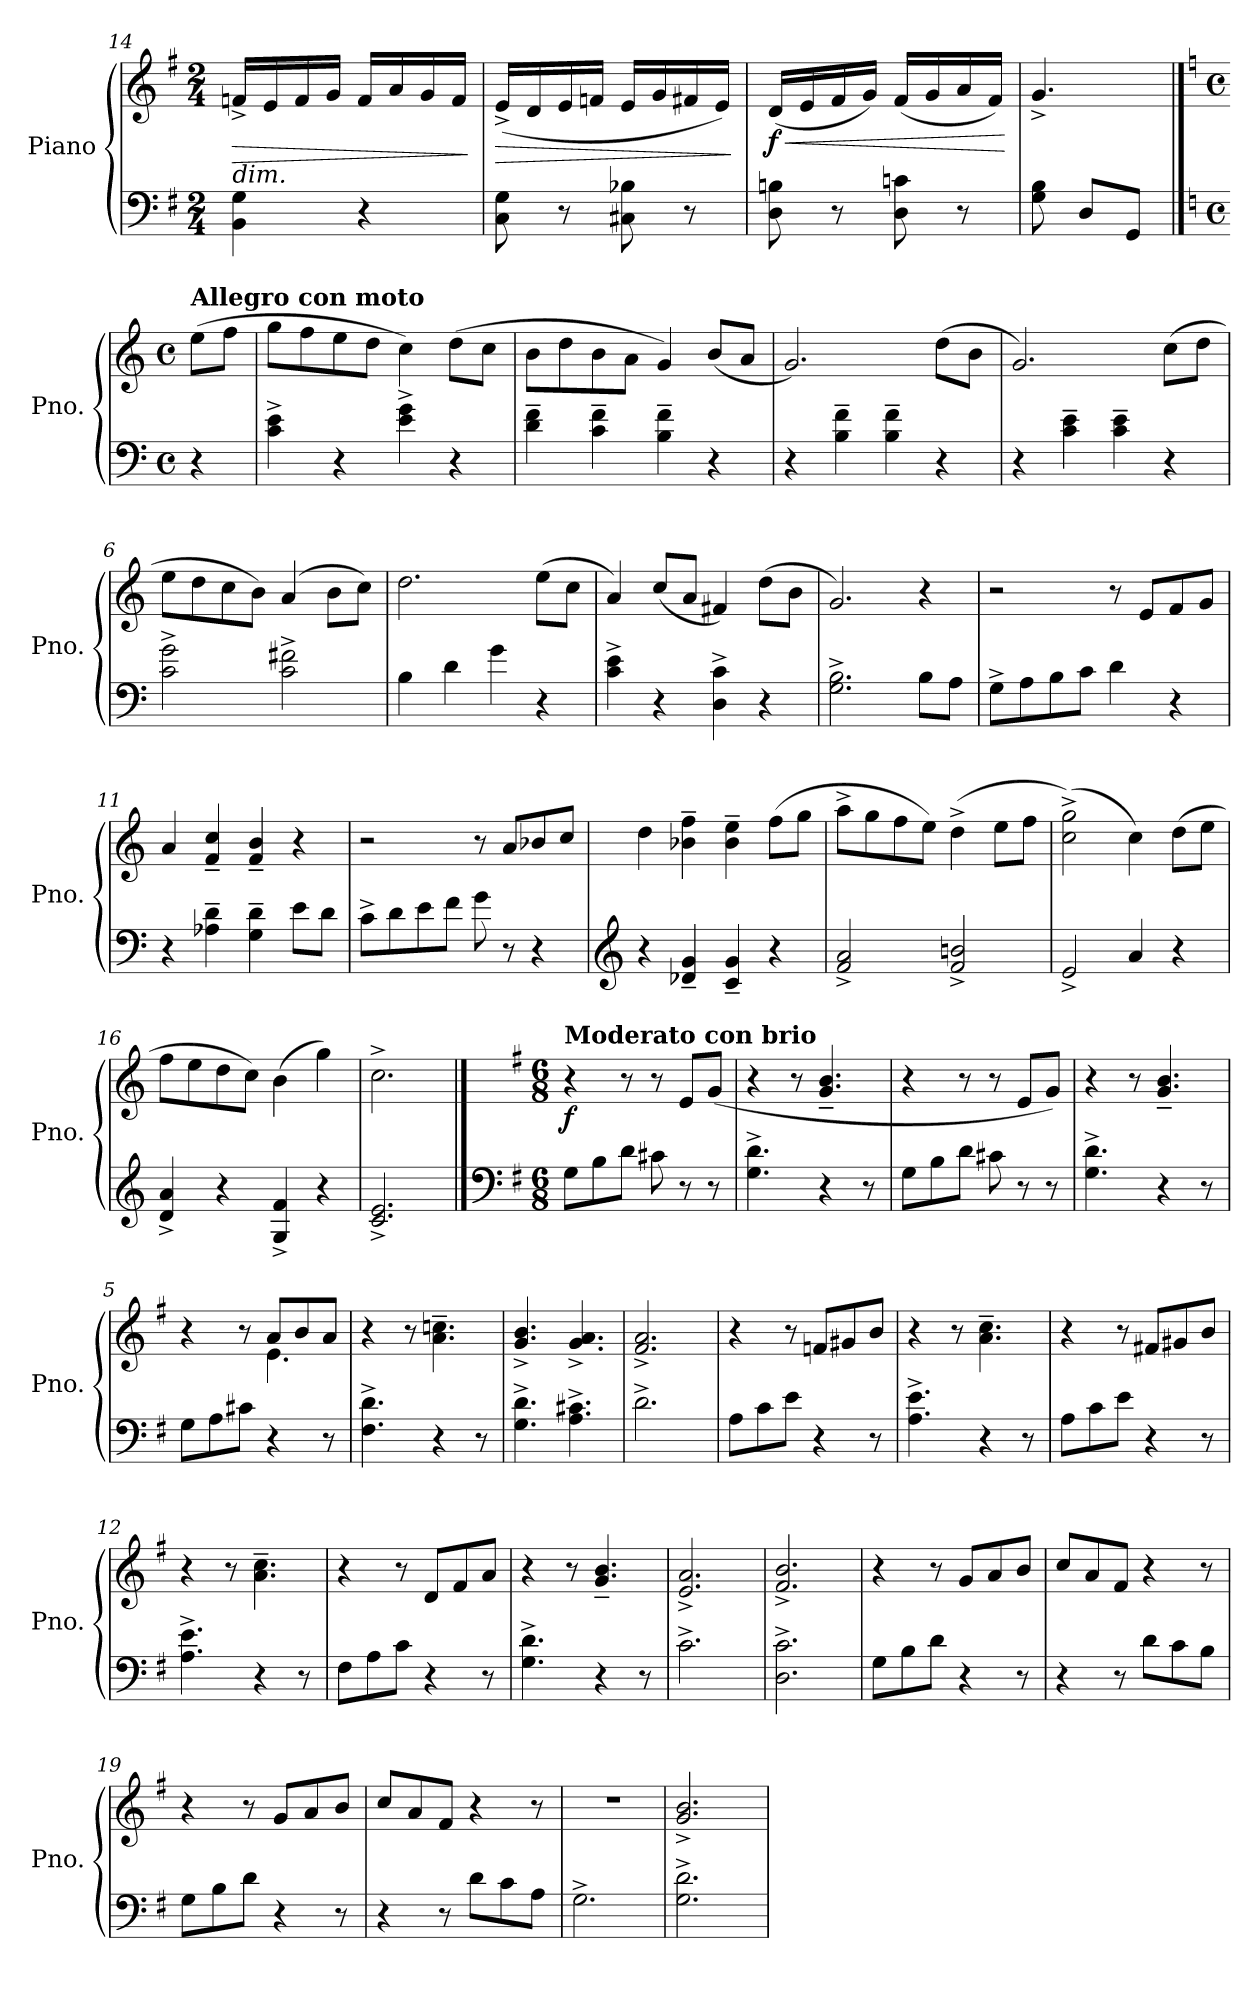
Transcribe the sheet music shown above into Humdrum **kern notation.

**kern	**kern	**dynam
*part1	*part1	*part1
*staff2	*staff1	*staff1/2
*I"Piano	*	*
*I'Pno.	*	*
*clefF4	*clefG2	*
*k[f#]	*k[f#]	*
*M2/4	*M2/4	*
=14	=14	=14
!	!LO:TX:b:i:t=dim.	!
!	!	!LO:HP:b
4BB\ 4G\	16fn^/LL	>
.	16e/	.
.	16f/	.
.	16g/JJ	.
4r	16f/LL	.
.	16a/	.
.	16g/	.
.	16f/JJ	.
.	.	]
!!LO:LB:g=z
=15	=15	=15
!	!	!LO:HP:b
8C\ 8G\	(<16e^/LL	>
.	16d/	.
8r	16e/	.
.	16fn/JJ	.
8C#X\ 8B-X\	16e/LL	.
.	16g/	.
8r	16f#X/	.
.	16e/JJ)	.
.	.	]
=16	=16	=16
!	!	!LO:HP:b
!	!	!LO:DY:n=1:b
8D\ 8Bn\	(<16d/LL	< f
.	16e/	.
8r	16f#/	.
.	16g/JJ)	.
8D\ 8cn\	(<16f#/LL	.
.	16g/	.
8r	16a/	.
.	16f#/JJ)	.
.	.	[
=17	=17	=17
8G\ 8B\	4.g^/	.
8D/L	.	.
8GG/J	.	.
!!LO:PB:g=z
==1	==1	==1
*k[]	*k[]	*
*M4/4	*M4/4	*
*met(c)	*met(c)	*
!	!LO:TX:a:B:t=Allegro con moto	!
4r	(>8ee\L	.
.	8ff\J	.
=2	=2	=2
4c\^ 4e\^	8gg\L	.
.	8ff\	.
4r	8ee\	.
.	8dd\J	.
4e\^ 4g\^	4cc\)	.
4r	(>8dd\L	.
.	8cc\J	.
=3	=3	=3
4d\~ 4f\~	8b\L	.
.	8dd\	.
4c\~ 4f\~	8b\	.
.	8a\J	.
4B\~ 4f\~	4g/)	.
4r	(<8b/L	.
.	8a/J	.
=4	=4	=4
4r	2.g/)	.
4B\~ 4f\~	.	.
4B\~ 4f\~	.	.
4r	(>8dd\L	.
.	8b\J	.
=5	=5	=5
4r	2.g/)	.
4c\~ 4e\~	.	.
4c\~ 4e\~	.	.
4r	(>8cc\L	.
.	8dd\J	.
!!LO:LB:g=z
=6	=6	=6
2c\^ 2g\^	8ee\L	.
.	8dd\	.
.	8cc\	.
.	8b\J)	.
2c\^ 2f#X\^	(>4a/	.
.	8b\L	.
.	8cc\J)	.
=7	=7	=7
4B\	2.dd\	.
4d\	.	.
4g\	.	.
4r	(>8ee\L	.
.	8cc\J	.
=8	=8	=8
4c\^ 4e\^	4a/)	.
4r	(<8cc/L	.
.	8a/J	.
4D\^ 4c\^	4f#X/)	.
4r	(>8dd\L	.
.	8b\J	.
=9	=9	=9
2.G\^ 2.B\^	2.g/)	.
(>8B\L	4r	.
8A\J	.	.
!!LO:LB:g=z
=10	=10	=10
8G^\L	2r	.
8A\	.	.
8B\	.	.
8c\J	.	.
4d\	8r	.
.	8e/L	.
4r	8f/	.
.	8g/J	.
=11	=11	=11
4r	4a/)	.
4A-X\~ 4d\~	4f/~ 4cc/~	.
4G\~ 4d\~	4f/~ 4b/~	.
(>8e\L	4r	.
8d\J	.	.
=12	=12	=12
8c^\L	2r	.
8d\	.	.
8e\	.	.
8f\J	.	.
8g\	8r	.
8r	8a/L	.
4r	8b-X/	.
.	8cc/J	.
!!LO:LB:g=z
=13	=13	=13
*clefG2	*	*
4r	4dd\)	.
4d-X/~ 4g/~	4b-X\~ 4ff\~	.
4c/~ 4g/~	4b-\~ 4ee\~	.
4r	(>8ff\L	.
.	8gg\J	.
=14	=14	=14
2f/^ 2a/^	8aa^\L	.
.	8gg\	.
.	8ff\	.
.	8ee\J)	.
2f/^ 2bn/^	(>4dd^\	.
.	8ee\L	.
.	8ff\J	.
=15	=15	=15
2e^/	(>2cc\^ 2gg\^)	.
4a/	4cc\)	.
4r	(>8dd\L	.
.	8ee\J	.
=16	=16	=16
4d/^ 4a/^	8ff\L	.
.	8ee\	.
4r	8dd\	.
.	8cc\J)	.
4G/^ 4f/^	(>4b\	.
4r	4gg\)	.
=17	=17	=17
2.c/^ 2.e/^	2.cc^\	.
!!LO:LB:g=z
==1	==1	==1
*clefF4	*	*
*k[f#]	*k[f#]	*
*M6/8	*M6/8	*
!	!LO:TX:a:B:t=Moderato con brio	!
!	!	!LO:DY:b
(>8G\L	4r	f
8B\	.	.
8d\J	8r	.
8c#X\	8r	.
8r	8e/L	.
8r	(>8g/J	.
=2	=2	=2
4.G\^ 4.d\^	4r	.
.	8r	.
4r	4.g/~ 4.b/~	.
8r	.	.
=3	=3	=3
(>8G\L	4r	.
8B\	.	.
8d\J	8r	.
8c#X\	8r	.
8r	8e/L	.
8r	8g/J)	.
=4	=4	=4
4.G\^ 4.d\^	4r	.
.	8r	.
4r	4.g/~ 4.b/~	.
8r	.	.
!!LO:PB:g=z
=5	=5	=5
*	*^	*
(>8G\L	4r	4ryy	.
8A\	.	.	.
8c#X\J	8r	8ryy	.
4r	8a/L	4.e\	.
.	8b/	.	.
8r	8a/J)	.	.
*	*v	*v	*
=6	=6	=6
4.F#\^ 4.d\^	4r	.
.	8r	.
4r	4.a\~ 4.ccn\~	.
8r	.	.
=7	=7	=7
4.G\^ 4.d\^	4.g/^ 4.b/^	.
4.A\^ 4.c#X\^	4.g/^ 4.a/^	.
=8	=8	=8
2.d^\	2.f#/^ 2.a/^	.
=9	=9	=9
(>8A\L	4r	.
8c\	.	.
8e\J	8r	.
4r	8fn/L	.
.	8g#X/	.
8r	8b/J)	.
!!LO:LB:g=z
=10	=10	=10
4.A\^ 4.e\^	4r	.
.	8r	.
4r	4.a\~ 4.cc\~	.
8r	.	.
=11	=11	=11
(>8A\L	4r	.
8c\	.	.
8e\J	8r	.
4r	8f#X/L	.
.	8g#X/	.
8r	8b/J)	.
=12	=12	=12
4.A\^ 4.e\^	4r	.
.	8r	.
4r	4.a\~ 4.cc\~	.
8r	.	.
=13	=13	=13
8F#\L	4r	.
8A\	.	.
8c\J	8r	.
4r	8d/L	.
.	8f#/	.
8r	8a/J)	.
=14	=14	=14
4.G\^ 4.d\^	4r	.
.	8r	.
4r	4.g/~ 4.b/~	.
8r	.	.
!!LO:LB:g=z
=15	=15	=15
2.c^\	2.e/^ 2.a/^	.
=16	=16	=16
2.D\^ 2.c\^	2.f#/^ 2.b/^	.
=17	=17	=17
8G\L	4r	.
8B\	.	.
8d\J	8r	.
4r	8g/L	.
.	8a/	.
8r	8b/J)	.
=18	=18	=18
4r	8cc/L	.
.	8a/	.
8r	8f#/J	.
8d\L	4r	.
8c\	.	.
8B\J	8r	.
=19	=19	=19
8G\L	4r	.
8B\	.	.
8d\J	8r	.
4r	8g/L	.
.	8a/	.
8r	8b/J	.
!!LO:LB:g=z
=20	=20	=20
4r	8cc/L	.
.	8a/	.
8r	8f#/J	.
8d\L	4r	.
8c\	.	.
8A\J	8r	.
=21	=21	=21
2.G^\	2.r	.
=22	=22	=22
2.G\^ 2.d\^	2.g/^ 2.b/^	.
=	=	=
*-	*-	*-
